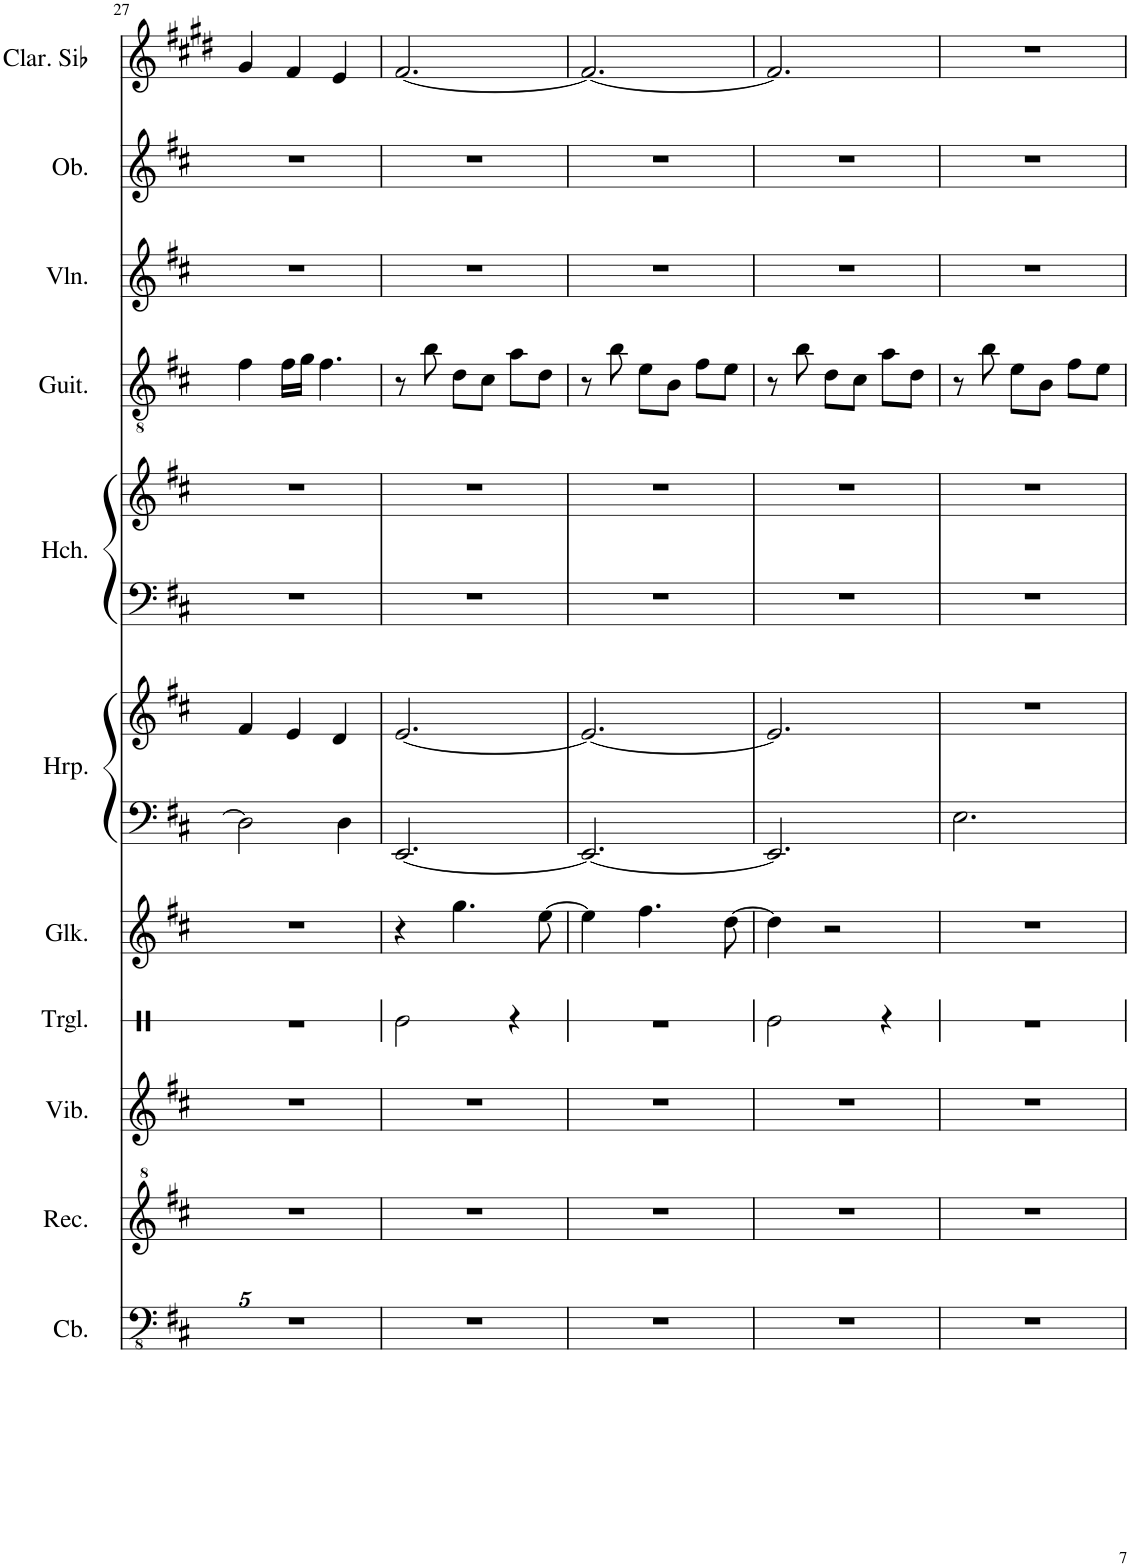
**kern	**kern	**kern	**kern	**kern	**kern	**kern	**kern	**kern	**kern	**kern	**kern	**kern
*part11	*part10	*part9	*part8	*part7	*part6	*part6	*part5	*part5	*part4	*part3	*part2	*part1
*staff13	*staff12	*staff11	*staff10	*staff9	*staff8	*staff7	*staff6	*staff5	*staff4	*staff3	*staff2	*staff1
*I"コントラバス	*I"リコーダー	*I"ビブラフォン	*I"トライアングル	*I"グロッケンシュピール	*I"ハープ	*	*I"ハープシーコード	*	*I"アコースティックギター	*I"ヴァイオリン	*I"オーボエ	*I"Clarinette en Sib
*	*	*	*	*	*	*	*	*	*	*	*	*I'Clar. Sib
!!LO:PB:g=z
*clefFv4	*clefG^2	*clefG2	*clefX	*clefG2	*clefF4	*clefG2	*clefF4	*clefG2	*clefGv2	*clefG2	*clefG2	*clefG2
*Trd7c12	*	*	*	*Trd-14c-24	*	*	*	*	*	*	*	*Trd1c2
*k[f#c#]	*k[f#c#]	*k[f#c#]	*k[]	*k[f#c#]	*k[f#c#]	*k[f#c#]	*k[f#c#]	*k[f#c#]	*k[f#c#]	*k[f#c#]	*k[f#c#]	*k[f#c#g#d#]
*M3/4	*M3/4	*M3/4	*M3/4	*M3/4	*M3/4	*M3/4	*M3/4	*M3/4	*M3/4	*M3/4	*M3/4	*M3/4
=27	=27	=27	=27	=27	=27	=27	=27	=27	=27	=27	=27	=27
2.r	2.r	2.r	2.r	2.r	2D\]	4f#/	2.r	2.r	4f#\	2.r	2.r	4g#/
.	.	.	.	.	.	4e/	.	.	16f#\LL	.	.	4f#/
.	.	.	.	.	.	.	.	.	16g\JJ	.	.	.
.	.	.	.	.	.	.	.	.	4.f#\	.	.	.
.	.	.	.	.	4D\	4d/	.	.	.	.	.	4e/
=28	=28	=28	=28	=28	=28	=28	=28	=28	=28	=28	=28	=28
2.r	2.r	2.r	2Re\	4r	[2.EE/	[2.e/	2.r	2.r	8r	2.r	2.r	[2.f#/
.	.	.	.	.	.	.	.	.	8b\	.	.	.
.	.	.	.	4.gg\	.	.	.	.	8d\L	.	.	.
.	.	.	.	.	.	.	.	.	8c#\J	.	.	.
.	.	.	4r	.	.	.	.	.	8a\L	.	.	.
.	.	.	.	[8ee\	.	.	.	.	8d\J	.	.	.
=29	=29	=29	=29	=29	=29	=29	=29	=29	=29	=29	=29	=29
2.r	2.r	2.r	2.r	4ee\]	2.EE/_	2.e/_	2.r	2.r	8r	2.r	2.r	2.f#/_
.	.	.	.	.	.	.	.	.	8b\	.	.	.
.	.	.	.	4.ff#\	.	.	.	.	8e\L	.	.	.
.	.	.	.	.	.	.	.	.	8B\J	.	.	.
.	.	.	.	.	.	.	.	.	8f#\L	.	.	.
.	.	.	.	[8dd\	.	.	.	.	8e\J	.	.	.
=30	=30	=30	=30	=30	=30	=30	=30	=30	=30	=30	=30	=30
2.r	2.r	2.r	2Re\	4dd\]	2.EE/]	2.e/]	2.r	2.r	8r	2.r	2.r	2.f#/]
.	.	.	.	.	.	.	.	.	8b\	.	.	.
.	.	.	.	2r	.	.	.	.	8d\L	.	.	.
.	.	.	.	.	.	.	.	.	8c#\J	.	.	.
.	.	.	4r	.	.	.	.	.	8a\L	.	.	.
.	.	.	.	.	.	.	.	.	8d\J	.	.	.
=31	=31	=31	=31	=31	=31	=31	=31	=31	=31	=31	=31	=31
2.r	2.r	2.r	2.r	2.r	2.E\	2.r	2.r	2.r	8r	2.r	2.r	2.r
.	.	.	.	.	.	.	.	.	8b\	.	.	.
.	.	.	.	.	.	.	.	.	8e\L	.	.	.
.	.	.	.	.	.	.	.	.	8B\J	.	.	.
.	.	.	.	.	.	.	.	.	8f#\L	.	.	.
.	.	.	.	.	.	.	.	.	8e\J	.	.	.
=	=	=	=	=	=	=	=	=	=	=	=	=
*-	*-	*-	*-	*-	*-	*-	*-	*-	*-	*-	*-	*-
